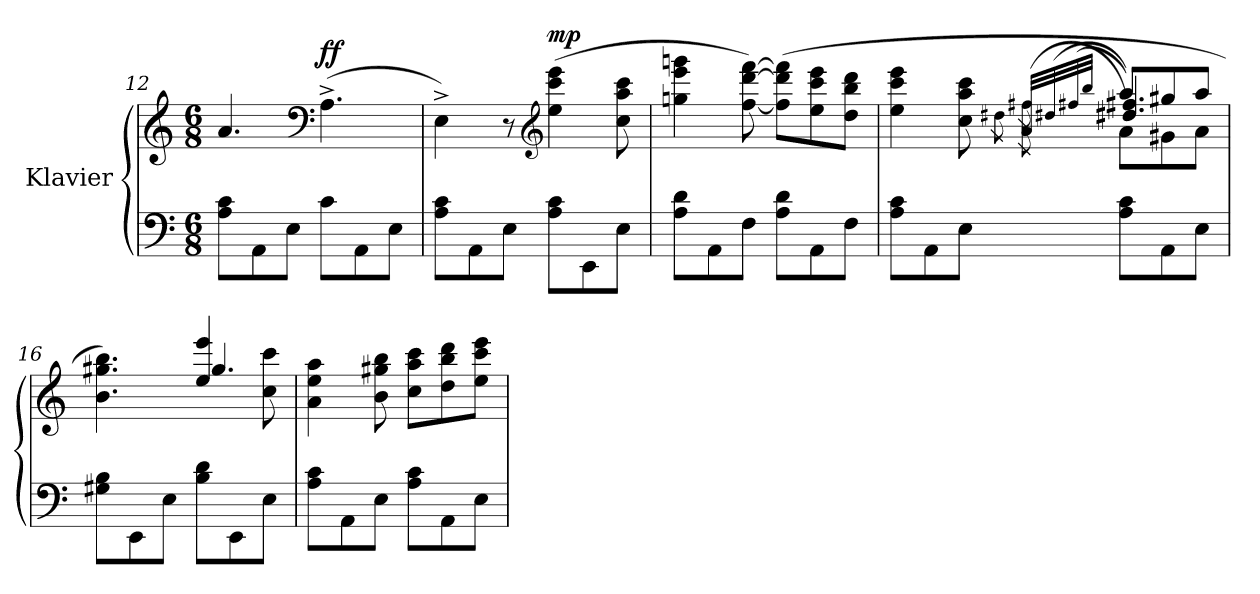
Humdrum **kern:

**kern	**kern	**dynam
*part1	*part1	*part1
*staff2	*staff1	*staff1/2
*I"Klavier	*	*
!!LO:LB:g=z
*clefF4	*clefG2	*
*k[]	*k[]	*
*M6/8	*M6/8	*
=12	=12	=12
8A\ 8c\L	4.a/	.
8AA\	.	.
8E\J	.	.
*	*clefF4	*
!	!	!LO:DY:a
8c\L	(>4.A^\	ff
8AA\	.	.
8E\J	.	.
=13	=13	=13
8A\ 8c\L	4E^\)	.
8AA\	.	.
8E\J	8r	.
*	*clefG2	*
!	!	!LO:DY:a
8A\ 8c\L	(>4ee\ 4ccc\ 4eee\	mp
8EE\	.	.
8E\J	8cc\ 8aa\ 8ccc\	.
=14	=14	=14
8A\ 8d\L	4ggn\ 4eee\ 4gggn\	.
8AA\	.	.
8F\J	[8ff\ [8ddd\ [8fff\)	.
8A\ 8d\L	(>8ff\] 8ddd\] 8fff\]L	.
8AA\	8ee\ 8ccc\ 8eee\	.
8F\J	8dd\ 8bb\ 8ddd\J	.
=15	=15	=15
*	*^	*
*	*	*^	*
8A\ 8c\L	4ee\ 4ccc\ 4eee\	4.ryy	4.ryy	.
8AA\	.	.	.	.
8E\J	8cc\ 8aa\ 8ccc\	.	.	.
.	(<32qa/LLL	.	.	.
.	(<32qdd#X/	.	.	.
.	(<32qff#X/	8qdd#X\	.	.
.	32qbb/JJJ	8qff#X\	8qa\	.
8A\ 8c\L	8aa/L))	4.dd#/ 4.ff#/	8a\L)	.
8AA\	8gg#X/	.	8g#X\	.
8E\J	8aa/J	.	8a\J	.
*	*	*v	*v	*
=16	=16	=16	=16
8G#X\ 8B\L	4.b\ 4.gg#X\ 4.bb\)	4.ryy	.
8EE\	.	.	.
8E\J	.	.	.
8B\ 8d\L	4ee/ 4eee/	4.gg#/	.
8EE\	.	.	.
8E\J	8cc\ 8ccc\	.	.
*	*v	*v	*
!!LO:LB:g=z
=17	=17	=17
8A\ 8c\L	4a\ 4ee\ 4aa\	.
8AA\	.	.
8E\J	8b\ 8gg#X\ 8bb\	.
8A\ 8c\L	8cc\ 8aa\ 8ccc\L	.
8AA\	8dd\ 8bb\ 8ddd\	.
8E\J	8ee\ 8ccc\ 8eee\J	.
=	=	=
*-	*-	*-
